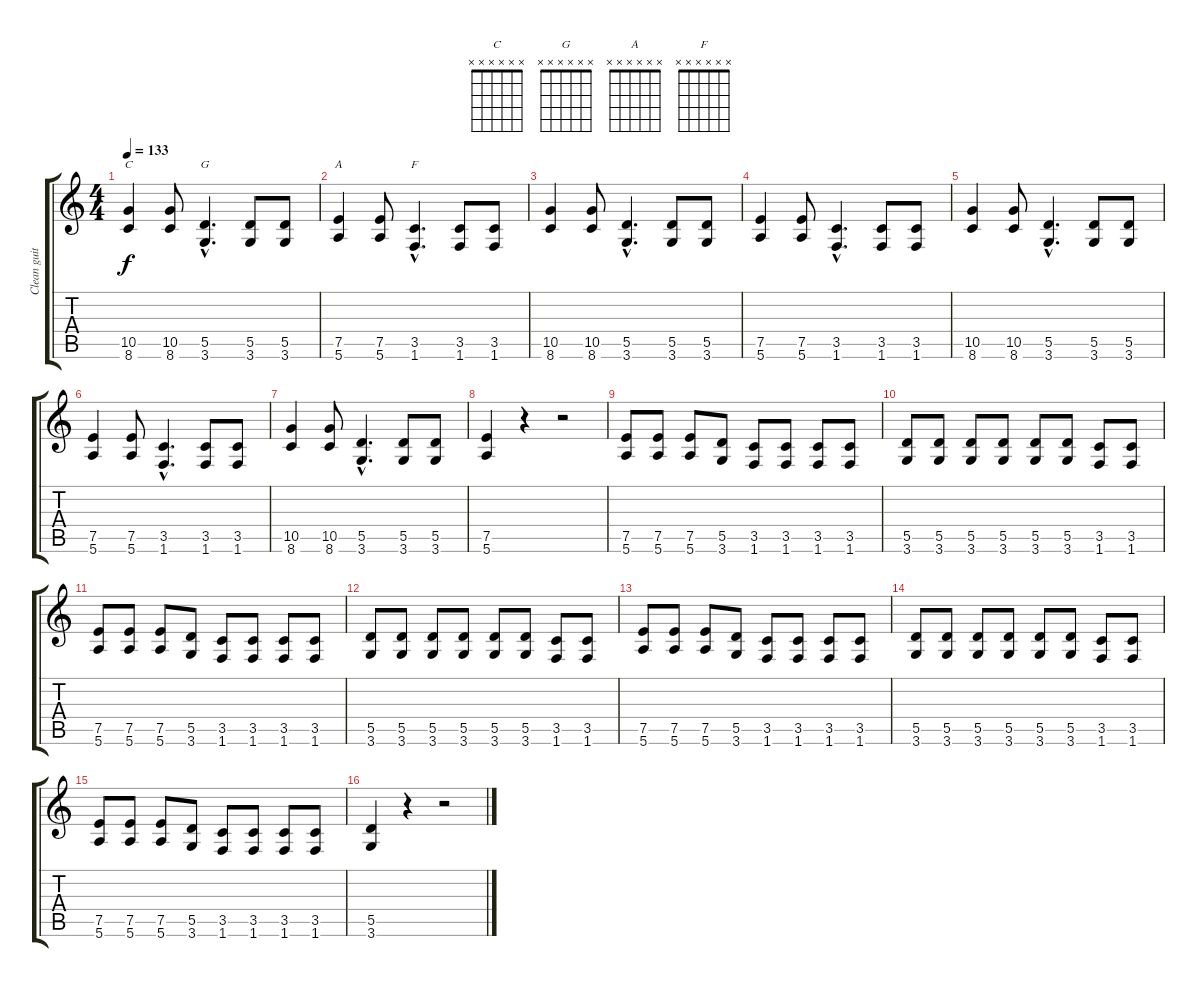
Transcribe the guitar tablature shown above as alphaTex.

\track ("Clean guitar" "Clean guit") {instrument acousticguitarsteel}
\staff {score tabs}
\tuning (E4 B3 G3 D3 A2 E2) {hide}
\chord ("C" x x x x x x) {firstfret 0}
\chord ("G" x x x x x x) {firstfret 0}
\chord ("A" x x x x x x) {firstfret 0}
\chord ("F" x x x x x x) {firstfret 0}
\ts (4 4)
\tempo 133
\clef g2
\ks c
(10.5 8.6).4{ch "C" dy f} (10.5 8.6).8 (5.5{hac} 3.6{hac}).4{d ch "G"} (5.5 3.6).8 (5.5 3.6).8 |
(7.5 5.6).4{ch "A"} (7.5 5.6).8 (3.5{hac} 1.6{hac}).4{d ch "F"} (3.5 1.6).8 (3.5 1.6).8 |
(10.5 8.6).4 (10.5 8.6).8 (5.5{hac} 3.6{hac}).4{d} (5.5 3.6).8 (5.5 3.6).8 |
(7.5 5.6).4 (7.5 5.6).8 (3.5{hac} 1.6{hac}).4{d} (3.5 1.6).8 (3.5 1.6).8 |
(10.5 8.6).4 (10.5 8.6).8 (5.5{hac} 3.6{hac}).4{d} (5.5 3.6).8 (5.5 3.6).8 |
(7.5 5.6).4 (7.5 5.6).8 (3.5{hac} 1.6{hac}).4{d} (3.5 1.6).8 (3.5 1.6).8 |
(10.5 8.6).4 (10.5 8.6).8 (5.5{hac} 3.6{hac}).4{d} (5.5 3.6).8 (5.5 3.6).8 |
(7.5 5.6).4 r.4 r.2 |
(7.5 5.6).8 (7.5 5.6).8 (7.5 5.6).8 (5.5 3.6).8 (3.5 1.6).8 (3.5 1.6).8 (3.5 1.6).8 (3.5 1.6).8 |
(5.5 3.6).8 (5.5 3.6).8 (5.5 3.6).8 (5.5 3.6).8 (5.5 3.6).8 (5.5 3.6).8 (3.5 1.6).8 (3.5 1.6).8 |
(7.5 5.6).8 (7.5 5.6).8 (7.5 5.6).8 (5.5 3.6).8 (3.5 1.6).8 (3.5 1.6).8 (3.5 1.6).8 (3.5 1.6).8 |
(5.5 3.6).8 (5.5 3.6).8 (5.5 3.6).8 (5.5 3.6).8 (5.5 3.6).8 (5.5 3.6).8 (3.5 1.6).8 (3.5 1.6).8 |
(7.5 5.6).8 (7.5 5.6).8 (7.5 5.6).8 (5.5 3.6).8 (3.5 1.6).8 (3.5 1.6).8 (3.5 1.6).8 (3.5 1.6).8 |
(5.5 3.6).8 (5.5 3.6).8 (5.5 3.6).8 (5.5 3.6).8 (5.5 3.6).8 (5.5 3.6).8 (3.5 1.6).8 (3.5 1.6).8 |
(7.5 5.6).8 (7.5 5.6).8 (7.5 5.6).8 (5.5 3.6).8 (3.5 1.6).8 (3.5 1.6).8 (3.5 1.6).8 (3.5 1.6).8 |
(5.5 3.6).4 r.4 r.2
